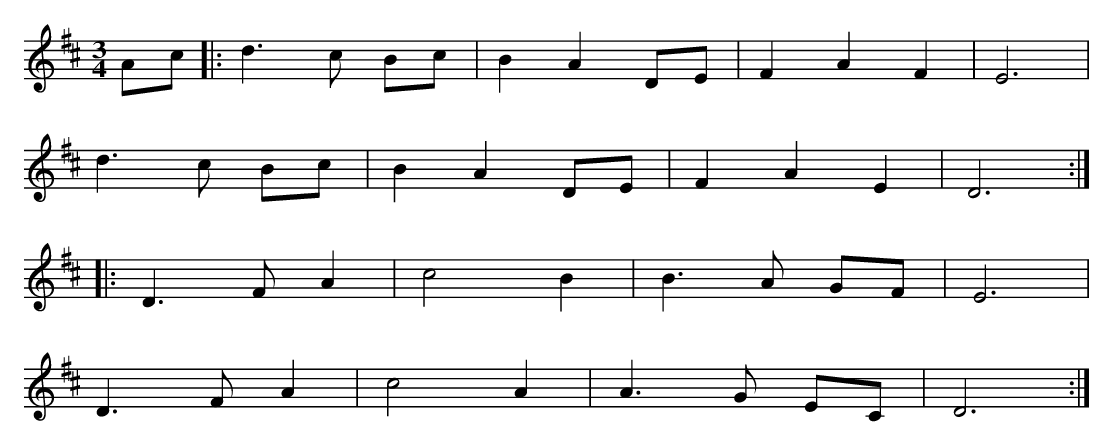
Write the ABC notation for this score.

X:1
M:3/4
K:D
Ac|: d3 c Bc | B2 A2 DE | F2 A2 F2 | E6 |
 d3 c Bc | B2 A2 DE | F2 A2 E2 | D6 :|
 |:D3 F A2 | c4 B2 | B3 A GF | E6 |
 D3 F A2 | c4 A2 | A3 G EC | D6 :|
